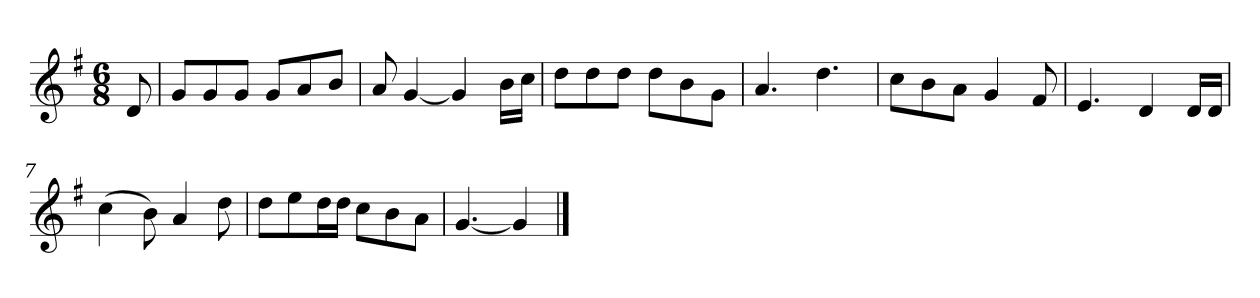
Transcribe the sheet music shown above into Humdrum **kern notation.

**kern
*part1
*staff1
*k[f#]
*M6/8
*MM120
=
8d
=1
8gL
8g
8gJ
8gL
8a
8bJ
=2
8a
[4g
4g]
16bLL
16ccJJ
=3
8ddL
8dd
8ddJ
8ddL
8b
8gJ
=4
4.a
4.dd
=5
8ccL
8b
8aJ
4g
8f#
=6
4.e
4d
16dLL
16dJJ
=7
(4cc
8b)
4a
8dd
=8
8ddL
8ee
16ddL
16ddJJ
8ccL
8b
8aJ
=9
[4.g
4g]
==
*-
